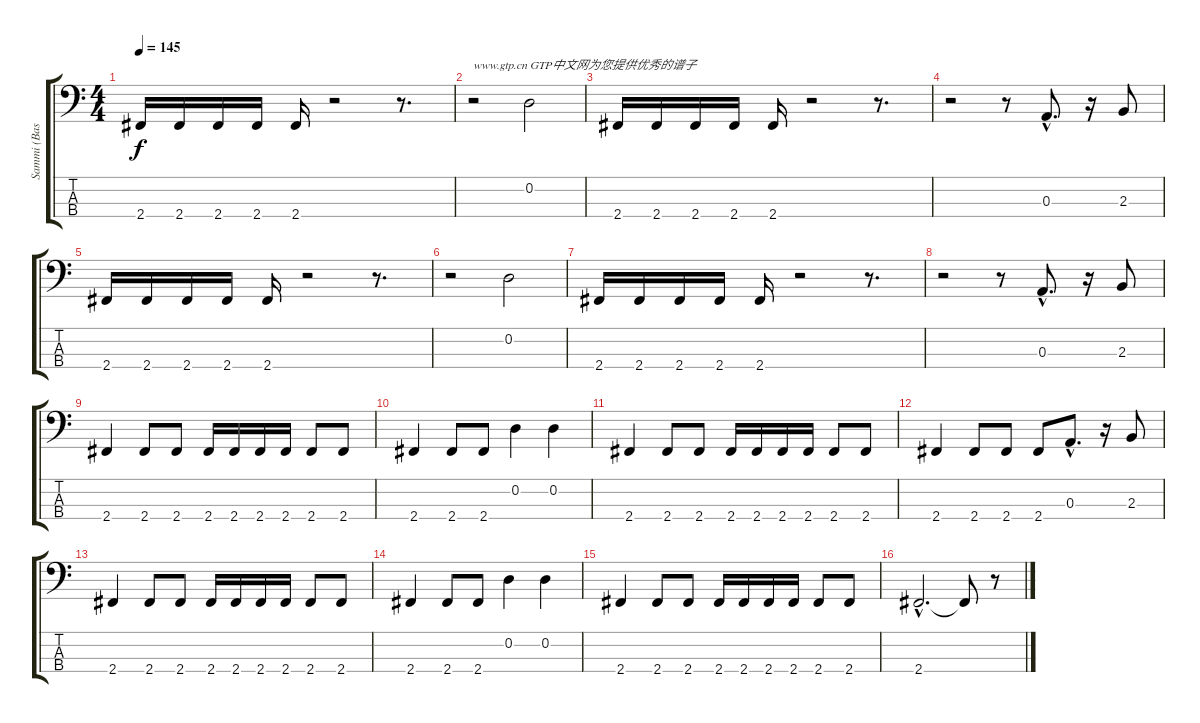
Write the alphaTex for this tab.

\track ("Sammi (Bass Guitar)" "Sammi (Bas") {instrument electricbassfinger}
\staff {score tabs}
\tuning (G2 D2 A1 E1) {hide}
\ts (4 4)
\tempo 145
\clef f4
\ks c
2.4.16{dy f instrument electricbassfinger} 2.4.16 2.4.16 2.4.16 2.4.16 r.2 r.8{d} |
r.2{txt "www.gtp.cn GTP中文网为您提供优秀的谱子"} 0.2.2 |
2.4.16 2.4.16 2.4.16 2.4.16 2.4.16 r.2 r.8{d} |
r.2 r.8 0.3{hac}.8{d} r.16 2.3.8 |
2.4.16 2.4.16 2.4.16 2.4.16 2.4.16 r.2 r.8{d} |
r.2 0.2.2 |
2.4.16 2.4.16 2.4.16 2.4.16 2.4.16 r.2 r.8{d} |
r.2 r.8 0.3{hac}.8{d} r.16 2.3.8 |
2.4.4 2.4.8 2.4.8 2.4.16 2.4.16 2.4.16 2.4.16 2.4.8 2.4.8 |
2.4.4 2.4.8 2.4.8 0.2.4 0.2.4 |
2.4.4 2.4.8 2.4.8 2.4.16 2.4.16 2.4.16 2.4.16 2.4.8 2.4.8 |
2.4.4 2.4.8 2.4.8 2.4.8 0.3{hac}.8{d} r.16 2.3.8 |
2.4.4 2.4.8 2.4.8 2.4.16 2.4.16 2.4.16 2.4.16 2.4.8 2.4.8 |
2.4.4 2.4.8 2.4.8 0.2.4 0.2.4 |
2.4.4 2.4.8 2.4.8 2.4.16 2.4.16 2.4.16 2.4.16 2.4.8 2.4.8 |
2.4{hac}.2{d} 2.4{t}.8 r.8
